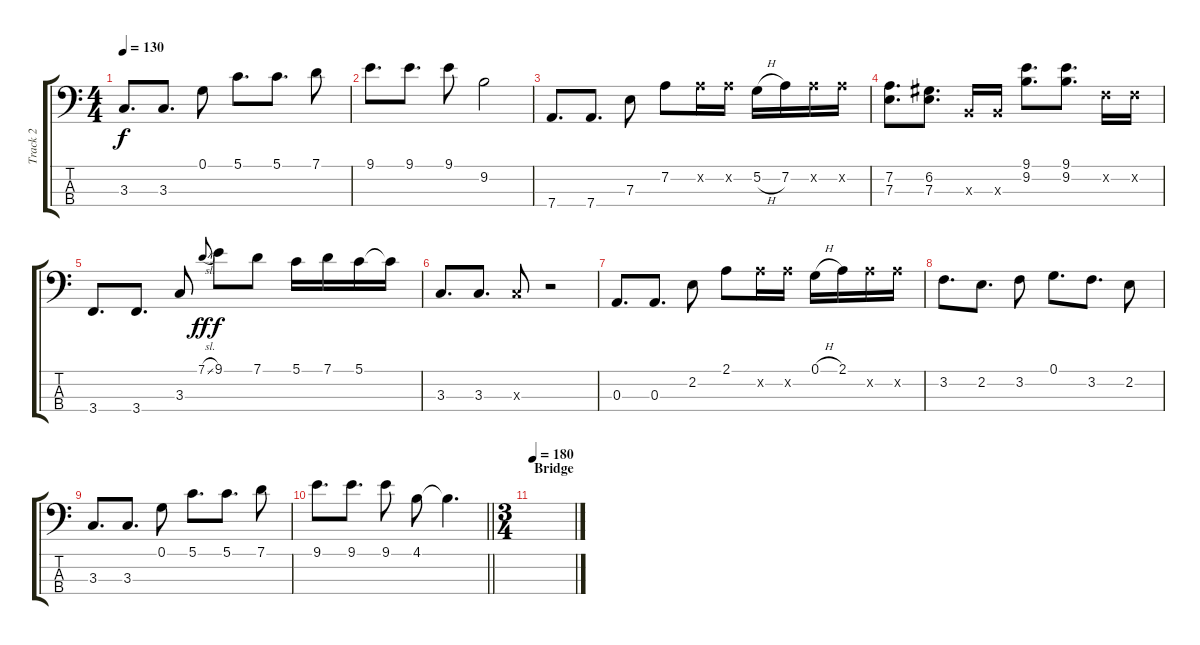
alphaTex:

\track ("Track 2" "Track 2") {instrument electricbassfinger}
\staff {score tabs}
\tuning (G2 D2 A1 D1) {hide}
\ts (4 4)
\tempo 130
\clef f4
\ks c
3.3.8{d dy f} 3.3.8{d} 0.1.8 5.1.8{d} 5.1.8{d} 7.1.8 |
9.1.8{d} 9.1.8{d} 9.1.8 9.2.2 |
7.4.8{d} 7.4.8{d} 7.3.8 7.2.8 7.2{x}.16 7.2{x}.16 5.2{h}.16 7.2.16 7.2{x}.16 7.2{x}.16 |
(7.2 7.3).8{d} (6.2 7.3).8{d} 2.3{x}.16 2.3{x}.16 (9.1 9.2).8{d} (9.1 9.2).8{d} 3.2{x}.16 3.2{x}.16 |
3.4.8{d} 3.4.8{d} 3.3.8 7.1{sl}.8{gr onbeat dy ff} 9.1.8{dy f} 7.1.8 5.1.16 7.1.16 5.1.16 5.1{t}.16 |
3.3.8{d} 3.3.8{d} 3.3{x}.8 r.2 |
0.3.8{d} 0.3.8{d} 2.2.8 2.1.8 7.2{x}.16 7.2{x}.16 0.1{h}.16 2.1.16 7.2{x}.16 7.2{x}.16 |
3.2.8{d} 2.2.8{d} 3.2.8 0.1.8{d} 3.2.8{d} 2.2.8 |
3.3.8{d} 3.3.8{d} 0.1.8 5.1.8{d} 5.1.8{d} 7.1.8 |
\barLineRight lightlight
9.1.8{d} 9.1.8{d} 9.1.8 4.1.8 4.1{t}.4{d} |
\ts (3 4)
\section ("" "Bridge")
\tempo 180
